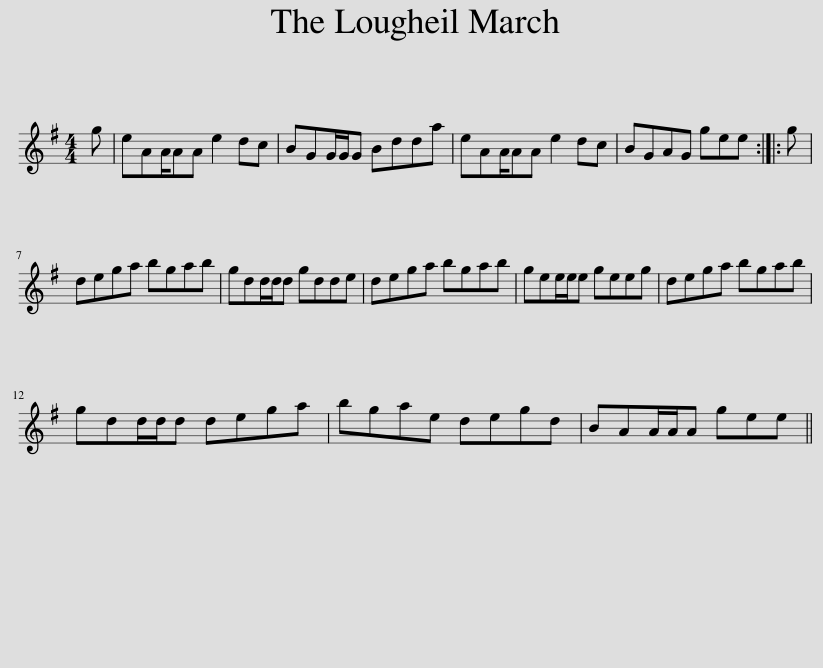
X:1
L:1/8
M:4/4
I:linebreak $
K:G
V:1 treble
V:1
 g | eAA/AA e2 dc | BGG/G/G Bdda | eAA/AA e2 dc | BGAG gee :: %5
 g |$ dega bgab | gdd/d/d gdde | dega bgab | gee/e/e geeg | %10
 dega bgab |$ gdd/d/d dega | bgae degd | BAA/A/A gee || %14
